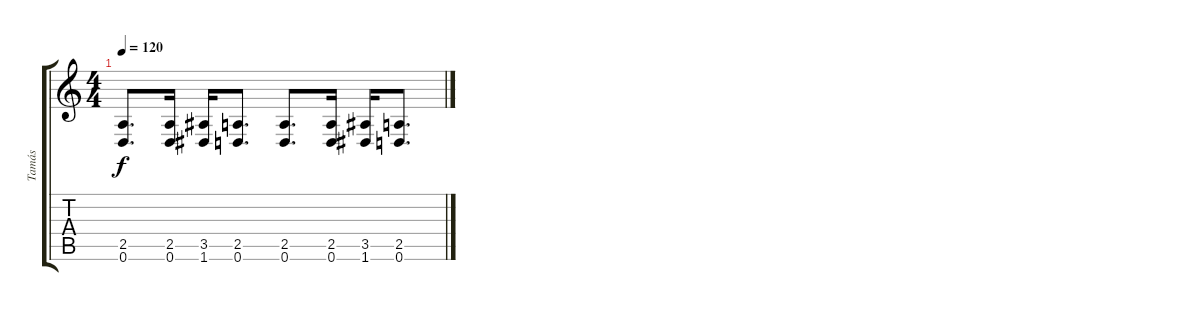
\track ("Tamás" "Tamás") {instrument distortionguitar}
\staff {score tabs}
\tuning (D4 A3 F3 C3 G2 D2) {hide}
\ts (4 4)
\tempo 120
\clef g2
\ks c
(2.5 0.6).8{d dy f} (2.5 0.6).16 (3.5 1.6).16 (2.5 0.6).8{d} (2.5 0.6).8{d} (2.5 0.6).16 (3.5 1.6).16 (2.5 0.6).8{d}
